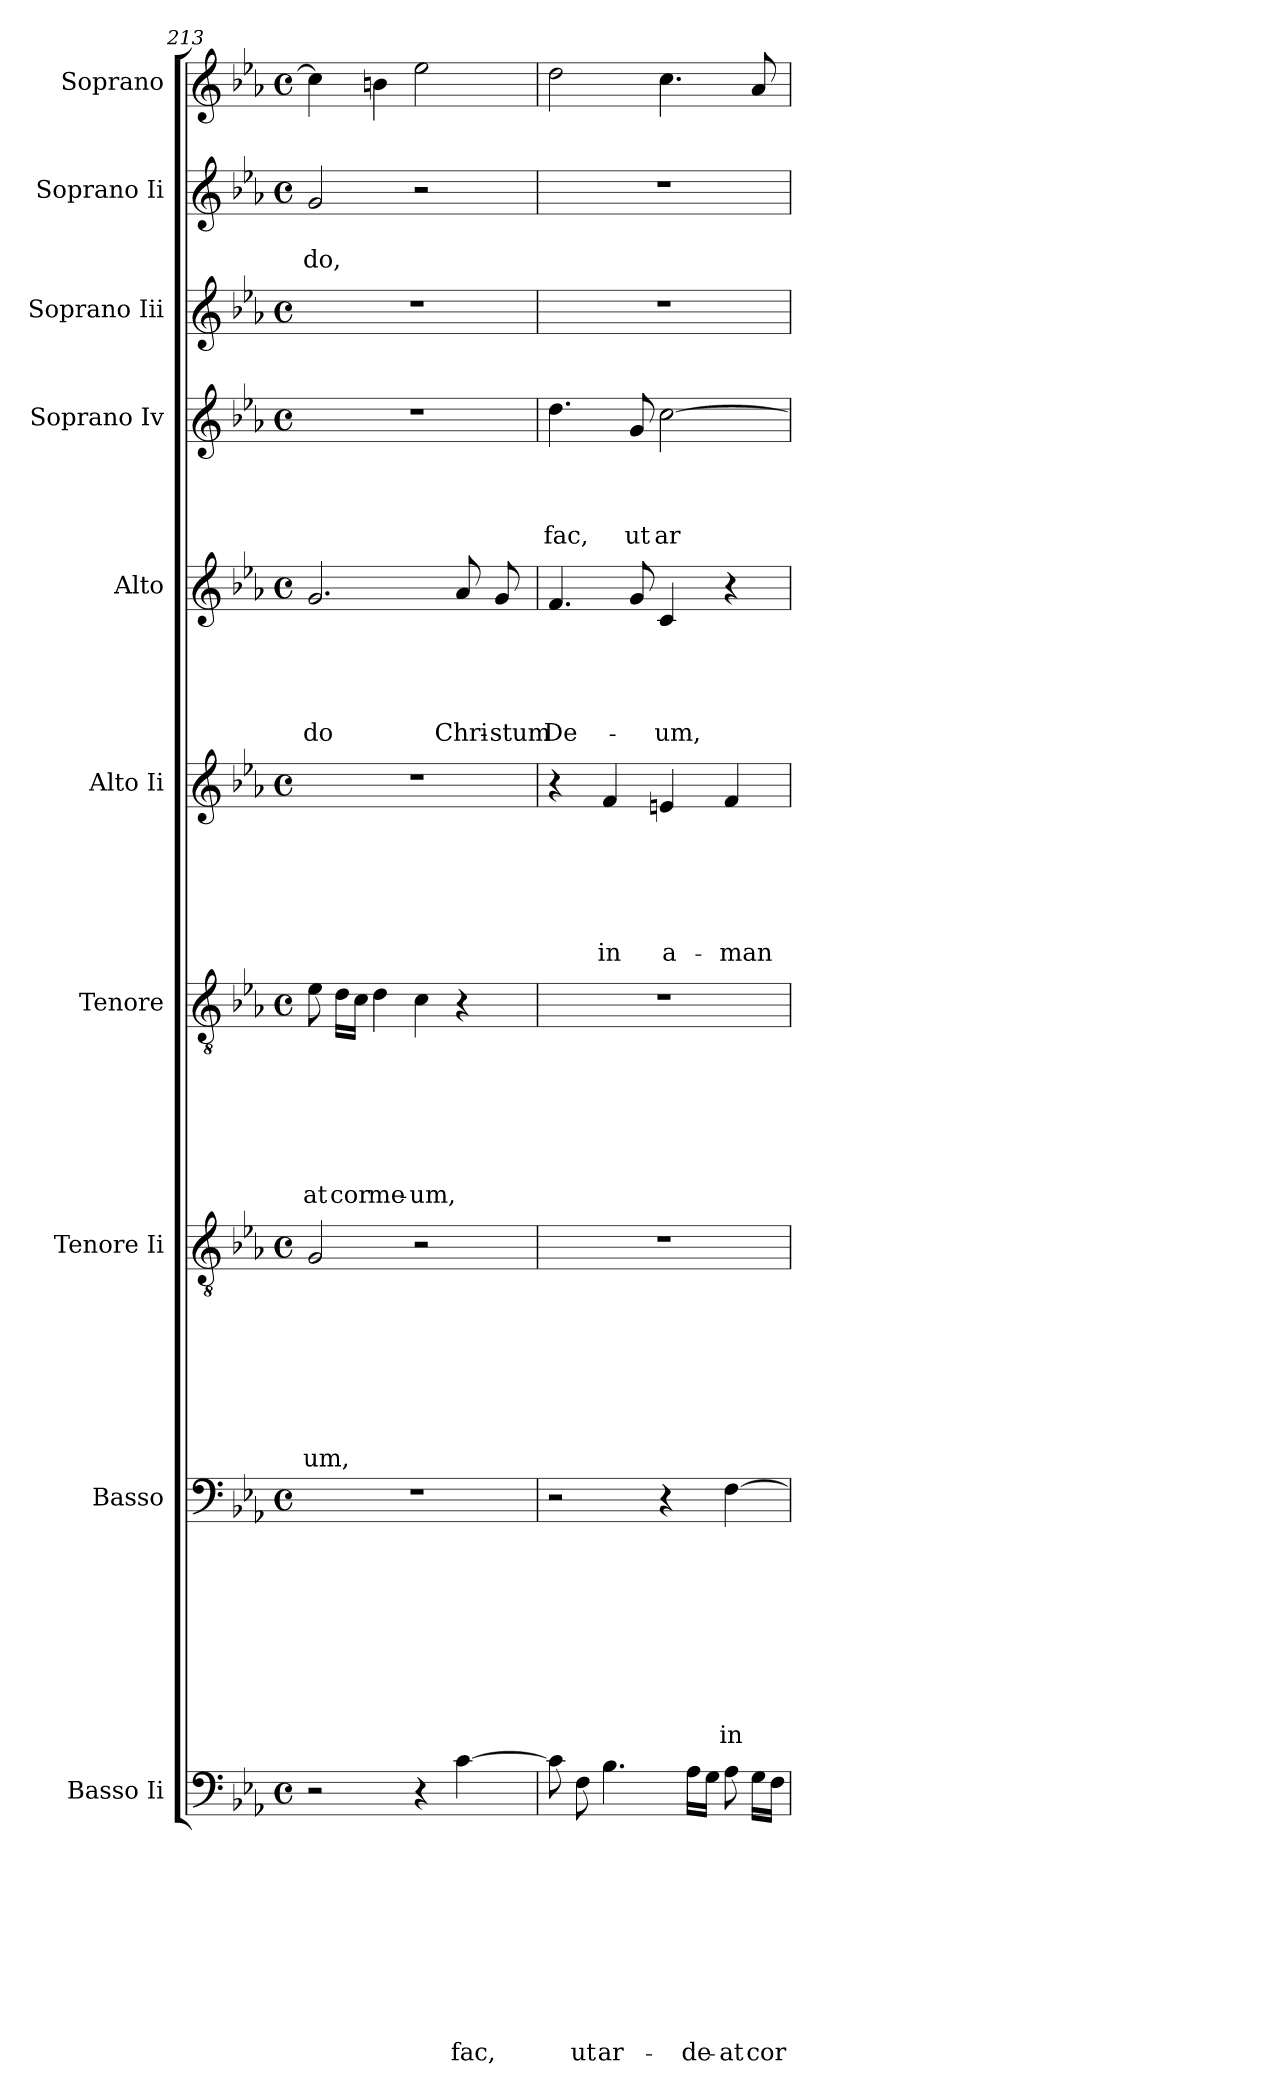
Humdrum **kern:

**kern	**text	**text	**text	**text	**text	**text	**text	**text	**text	**text	**kern	**text	**text	**text	**text	**text	**text	**text	**text	**text	**kern	**text	**text	**text	**text	**text	**text	**text	**text	**kern	**text	**text	**text	**text	**text	**text	**text	**kern	**text	**text	**text	**text	**text	**text	**kern	**text	**text	**text	**text	**text	**kern	**text	**text	**text	**text	**kern	**kern	**text	**text	**kern
*part10	*part10	*part10	*part10	*part10	*part10	*part10	*part10	*part10	*part10	*part10	*part9	*part9	*part9	*part9	*part9	*part9	*part9	*part9	*part9	*part9	*part8	*part8	*part8	*part8	*part8	*part8	*part8	*part8	*part8	*part7	*part7	*part7	*part7	*part7	*part7	*part7	*part7	*part6	*part6	*part6	*part6	*part6	*part6	*part6	*part5	*part5	*part5	*part5	*part5	*part5	*part4	*part4	*part4	*part4	*part4	*part3	*part2	*part2	*part2	*part1
*staff10	*staff10	*staff10	*staff10	*staff10	*staff10	*staff10	*staff10	*staff10	*staff10	*staff10	*staff9	*staff9	*staff9	*staff9	*staff9	*staff9	*staff9	*staff9	*staff9	*staff9	*staff8	*staff8	*staff8	*staff8	*staff8	*staff8	*staff8	*staff8	*staff8	*staff7	*staff7	*staff7	*staff7	*staff7	*staff7	*staff7	*staff7	*staff6	*staff6	*staff6	*staff6	*staff6	*staff6	*staff6	*staff5	*staff5	*staff5	*staff5	*staff5	*staff5	*staff4	*staff4	*staff4	*staff4	*staff4	*staff3	*staff2	*staff2	*staff2	*staff1
*I"Basso Ii	*	*	*	*	*	*	*	*	*	*	*I"Basso	*	*	*	*	*	*	*	*	*	*I"Tenore Ii	*	*	*	*	*	*	*	*	*I"Tenore	*	*	*	*	*	*	*	*I"Alto Ii	*	*	*	*	*	*	*I"Alto	*	*	*	*	*	*I"Soprano Iv	*	*	*	*	*I"Soprano Iii	*I"Soprano Ii	*	*	*I"Soprano
*clefF4	*	*	*	*	*	*	*	*	*	*	*clefF4	*	*	*	*	*	*	*	*	*	*clefGv2	*	*	*	*	*	*	*	*	*clefGv2	*	*	*	*	*	*	*	*clefG2	*	*	*	*	*	*	*clefG2	*	*	*	*	*	*clefG2	*	*	*	*	*clefG2	*clefG2	*	*	*clefG2
*k[b-e-a-]	*	*	*	*	*	*	*	*	*	*	*k[b-e-a-]	*	*	*	*	*	*	*	*	*	*k[b-e-a-]	*	*	*	*	*	*	*	*	*k[b-e-a-]	*	*	*	*	*	*	*	*k[b-e-a-]	*	*	*	*	*	*	*k[b-e-a-]	*	*	*	*	*	*k[b-e-a-]	*	*	*	*	*k[b-e-a-]	*k[b-e-a-]	*	*	*k[b-e-a-]
*E-:	*	*	*	*	*	*	*	*	*	*	*E-:	*	*	*	*	*	*	*	*	*	*E-:	*	*	*	*	*	*	*	*	*E-:	*	*	*	*	*	*	*	*E-:	*	*	*	*	*	*	*E-:	*	*	*	*	*	*E-:	*	*	*	*	*E-:	*E-:	*	*	*E-:
*M4/4	*	*	*	*	*	*	*	*	*	*	*M4/4	*	*	*	*	*	*	*	*	*	*M4/4	*	*	*	*	*	*	*	*	*M4/4	*	*	*	*	*	*	*	*M4/4	*	*	*	*	*	*	*M4/4	*	*	*	*	*	*M4/4	*	*	*	*	*M4/4	*M4/4	*	*	*M4/4
*met(c)	*	*	*	*	*	*	*	*	*	*	*met(c)	*	*	*	*	*	*	*	*	*	*met(c)	*	*	*	*	*	*	*	*	*met(c)	*	*	*	*	*	*	*	*met(c)	*	*	*	*	*	*	*met(c)	*	*	*	*	*	*met(c)	*	*	*	*	*met(c)	*met(c)	*	*	*met(c)
=213	=213	=213	=213	=213	=213	=213	=213	=213	=213	=213	=213	=213	=213	=213	=213	=213	=213	=213	=213	=213	=213	=213	=213	=213	=213	=213	=213	=213	=213	=213	=213	=213	=213	=213	=213	=213	=213	=213	=213	=213	=213	=213	=213	=213	=213	=213	=213	=213	=213	=213	=213	=213	=213	=213	=213	=213	=213	=213	=213	=213
!	!	!	!	!	!	!	!	!	!	!	!	!	!	!	!	!	!	!	!	!	!	!	!	!	!	!	!	!	!LO:LY:b	!	!	!	!	!	!	!	!LO:LY:b	!	!	!	!	!	!	!	!	!	!	!	!	!LO:LY:b	!	!	!	!	!	!	!	!	!LO:LY:b	!
2r	.	.	.	.	.	.	.	.	.	.	1r	.	.	.	.	.	.	.	.	.	2G/	.	.	.	.	.	.	.	-um,	8e-\	.	.	.	.	.	.	-at	1r	.	.	.	.	.	.	2.g/	.	.	.	.	-do	1r	.	.	.	.	1r	2g/	.	-do,	4cc\]
!	!	!	!	!	!	!	!	!	!	!	!	!	!	!	!	!	!	!	!	!	!	!	!	!	!	!	!	!	!	!	!	!	!	!	!	!	!LO:LY:b	!	!	!	!	!	!	!	!	!	!	!	!	!	!	!	!	!	!	!	!	!	!	!
.	.	.	.	.	.	.	.	.	.	.	.	.	.	.	.	.	.	.	.	.	.	.	.	.	.	.	.	.	.	16d\LL	.	.	.	.	.	.	cor	.	.	.	.	.	.	.	.	.	.	.	.	.	.	.	.	.	.	.	.	.	.	.
.	.	.	.	.	.	.	.	.	.	.	.	.	.	.	.	.	.	.	.	.	.	.	.	.	.	.	.	.	.	16c\JJ	.	.	.	.	.	.	.	.	.	.	.	.	.	.	.	.	.	.	.	.	.	.	.	.	.	.	.	.	.	.
!	!	!	!	!	!	!	!	!	!	!	!	!	!	!	!	!	!	!	!	!	!	!	!	!	!	!	!	!	!	!	!	!	!	!	!	!	!LO:LY:b	!	!	!	!	!	!	!	!	!	!	!	!	!	!	!	!	!	!	!	!	!	!	!
.	.	.	.	.	.	.	.	.	.	.	.	.	.	.	.	.	.	.	.	.	.	.	.	.	.	.	.	.	.	4d\	.	.	.	.	.	.	me-	.	.	.	.	.	.	.	.	.	.	.	.	.	.	.	.	.	.	.	.	.	.	4bn\
!	!	!	!	!	!	!	!	!	!	!	!	!	!	!	!	!	!	!	!	!	!	!	!	!	!	!	!	!	!	!	!	!	!	!	!	!	!LO:LY:b	!	!	!	!	!	!	!	!	!	!	!	!	!	!	!	!	!	!	!	!	!	!	!
4r	.	.	.	.	.	.	.	.	.	.	.	.	.	.	.	.	.	.	.	.	2r	.	.	.	.	.	.	.	.	4c\	.	.	.	.	.	.	-um,	.	.	.	.	.	.	.	.	.	.	.	.	.	.	.	.	.	.	.	2r	.	.	2ee-\
!	!	!	!	!	!	!	!	!	!	!LO:LY:b	!	!	!	!	!	!	!	!	!	!	!	!	!	!	!	!	!	!	!	!	!	!	!	!	!	!	!	!	!	!	!	!	!	!	!	!	!	!	!	!LO:LY:b	!	!	!	!	!	!	!	!	!	!
[>4c\	.	.	.	.	.	.	.	.	.	fac,	.	.	.	.	.	.	.	.	.	.	.	.	.	.	.	.	.	.	.	4r	.	.	.	.	.	.	.	.	.	.	.	.	.	.	8a-/	.	.	.	.	Chri-	.	.	.	.	.	.	.	.	.	.
!	!	!	!	!	!	!	!	!	!	!	!	!	!	!	!	!	!	!	!	!	!	!	!	!	!	!	!	!	!	!	!	!	!	!	!	!	!	!	!	!	!	!	!	!	!	!	!	!	!	!LO:LY:b:rj	!	!	!	!	!	!	!	!	!	!
.	.	.	.	.	.	.	.	.	.	.	.	.	.	.	.	.	.	.	.	.	.	.	.	.	.	.	.	.	.	.	.	.	.	.	.	.	.	.	.	.	.	.	.	.	8g/	.	.	.	.	-stum	.	.	.	.	.	.	.	.	.	.
=214	=214	=214	=214	=214	=214	=214	=214	=214	=214	=214	=214	=214	=214	=214	=214	=214	=214	=214	=214	=214	=214	=214	=214	=214	=214	=214	=214	=214	=214	=214	=214	=214	=214	=214	=214	=214	=214	=214	=214	=214	=214	=214	=214	=214	=214	=214	=214	=214	=214	=214	=214	=214	=214	=214	=214	=214	=214	=214	=214	=214
!	!	!	!	!	!	!	!	!	!	!	!	!	!	!	!	!	!	!	!	!	!	!	!	!	!	!	!	!	!	!	!	!	!	!	!	!	!	!	!	!	!	!	!	!	!	!	!	!	!	!LO:LY:b	!	!	!	!	!LO:LY:b	!	!	!	!	!
8c\]	.	.	.	.	.	.	.	.	.	.	2r	.	.	.	.	.	.	.	.	.	1r	.	.	.	.	.	.	.	.	1r	.	.	.	.	.	.	.	4r	.	.	.	.	.	.	4.f/	.	.	.	.	De-	4.dd\	.	.	.	fac,	1r	1r	.	.	2dd\
!	!	!	!	!	!	!	!	!	!	!LO:LY:b	!	!	!	!	!	!	!	!	!	!	!	!	!	!	!	!	!	!	!	!	!	!	!	!	!	!	!	!	!	!	!	!	!	!	!	!	!	!	!	!	!	!	!	!	!	!	!	!	!	!
8F\	.	.	.	.	.	.	.	.	.	ut	.	.	.	.	.	.	.	.	.	.	.	.	.	.	.	.	.	.	.	.	.	.	.	.	.	.	.	.	.	.	.	.	.	.	.	.	.	.	.	.	.	.	.	.	.	.	.	.	.	.
!	!	!	!	!	!	!	!	!	!	!LO:LY:b	!	!	!	!	!	!	!	!	!	!	!	!	!	!	!	!	!	!	!	!	!	!	!	!	!	!	!	!	!	!	!	!	!	!LO:LY:b	!	!	!	!	!	!	!	!	!	!	!	!	!	!	!	!
4.B-\	.	.	.	.	.	.	.	.	.	ar-	.	.	.	.	.	.	.	.	.	.	.	.	.	.	.	.	.	.	.	.	.	.	.	.	.	.	.	4f/	.	.	.	.	.	in	.	.	.	.	.	.	.	.	.	.	.	.	.	.	.	.
!	!	!	!	!	!	!	!	!	!	!	!	!	!	!	!	!	!	!	!	!	!	!	!	!	!	!	!	!	!	!	!	!	!	!	!	!	!	!	!	!	!	!	!	!	!	!	!	!	!	!	!	!	!	!	!LO:LY:b	!	!	!	!	!
.	.	.	.	.	.	.	.	.	.	.	.	.	.	.	.	.	.	.	.	.	.	.	.	.	.	.	.	.	.	.	.	.	.	.	.	.	.	.	.	.	.	.	.	.	8g/	.	.	.	.	.	8g/	.	.	.	ut	.	.	.	.	.
!	!	!	!	!	!	!	!	!	!	!	!	!	!	!	!	!	!	!	!	!	!	!	!	!	!	!	!	!	!	!	!	!	!	!	!	!	!	!	!	!	!	!	!	!LO:LY:b	!	!	!	!	!	!LO:LY:b	!	!	!	!	!LO:LY:b	!	!	!	!	!
.	.	.	.	.	.	.	.	.	.	.	4r	.	.	.	.	.	.	.	.	.	.	.	.	.	.	.	.	.	.	.	.	.	.	.	.	.	.	4en/	.	.	.	.	.	a-	4c/	.	.	.	.	-um,	[>2cc\	.	.	.	ar-	.	.	.	.	4.cc\
!	!	!	!	!	!	!	!	!	!	!LO:LY:b	!	!	!	!	!	!	!	!	!	!	!	!	!	!	!	!	!	!	!	!	!	!	!	!	!	!	!	!	!	!	!	!	!	!	!	!	!	!	!	!	!	!	!	!	!	!	!	!	!	!
16A-\LL	.	.	.	.	.	.	.	.	.	-de-	.	.	.	.	.	.	.	.	.	.	.	.	.	.	.	.	.	.	.	.	.	.	.	.	.	.	.	.	.	.	.	.	.	.	.	.	.	.	.	.	.	.	.	.	.	.	.	.	.	.
16G\JJ	.	.	.	.	.	.	.	.	.	.	.	.	.	.	.	.	.	.	.	.	.	.	.	.	.	.	.	.	.	.	.	.	.	.	.	.	.	.	.	.	.	.	.	.	.	.	.	.	.	.	.	.	.	.	.	.	.	.	.	.
!	!	!	!	!	!	!	!	!	!	!LO:LY:b	!	!	!	!	!	!	!	!	!	!LO:LY:b	!	!	!	!	!	!	!	!	!	!	!	!	!	!	!	!	!	!	!	!	!	!	!	!LO:LY:b	!	!	!	!	!	!	!	!	!	!	!	!	!	!	!	!
8A-\	.	.	.	.	.	.	.	.	.	-at	[>4F\	.	.	.	.	.	.	.	.	in	.	.	.	.	.	.	.	.	.	.	.	.	.	.	.	.	.	4f/	.	.	.	.	.	-man-	4r	.	.	.	.	.	.	.	.	.	.	.	.	.	.	.
!	!	!	!	!	!	!	!	!	!	!LO:LY:b	!	!	!	!	!	!	!	!	!	!	!	!	!	!	!	!	!	!	!	!	!	!	!	!	!	!	!	!	!	!	!	!	!	!	!	!	!	!	!	!	!	!	!	!	!	!	!	!	!	!
16G\LL	.	.	.	.	.	.	.	.	.	cor	.	.	.	.	.	.	.	.	.	.	.	.	.	.	.	.	.	.	.	.	.	.	.	.	.	.	.	.	.	.	.	.	.	.	.	.	.	.	.	.	.	.	.	.	.	.	.	.	.	8a-/
16F\JJ	.	.	.	.	.	.	.	.	.	.	.	.	.	.	.	.	.	.	.	.	.	.	.	.	.	.	.	.	.	.	.	.	.	.	.	.	.	.	.	.	.	.	.	.	.	.	.	.	.	.	.	.	.	.	.	.	.	.	.	.
=	=	=	=	=	=	=	=	=	=	=	=	=	=	=	=	=	=	=	=	=	=	=	=	=	=	=	=	=	=	=	=	=	=	=	=	=	=	=	=	=	=	=	=	=	=	=	=	=	=	=	=	=	=	=	=	=	=	=	=	=
*-	*-	*-	*-	*-	*-	*-	*-	*-	*-	*-	*-	*-	*-	*-	*-	*-	*-	*-	*-	*-	*-	*-	*-	*-	*-	*-	*-	*-	*-	*-	*-	*-	*-	*-	*-	*-	*-	*-	*-	*-	*-	*-	*-	*-	*-	*-	*-	*-	*-	*-	*-	*-	*-	*-	*-	*-	*-	*-	*-	*-
